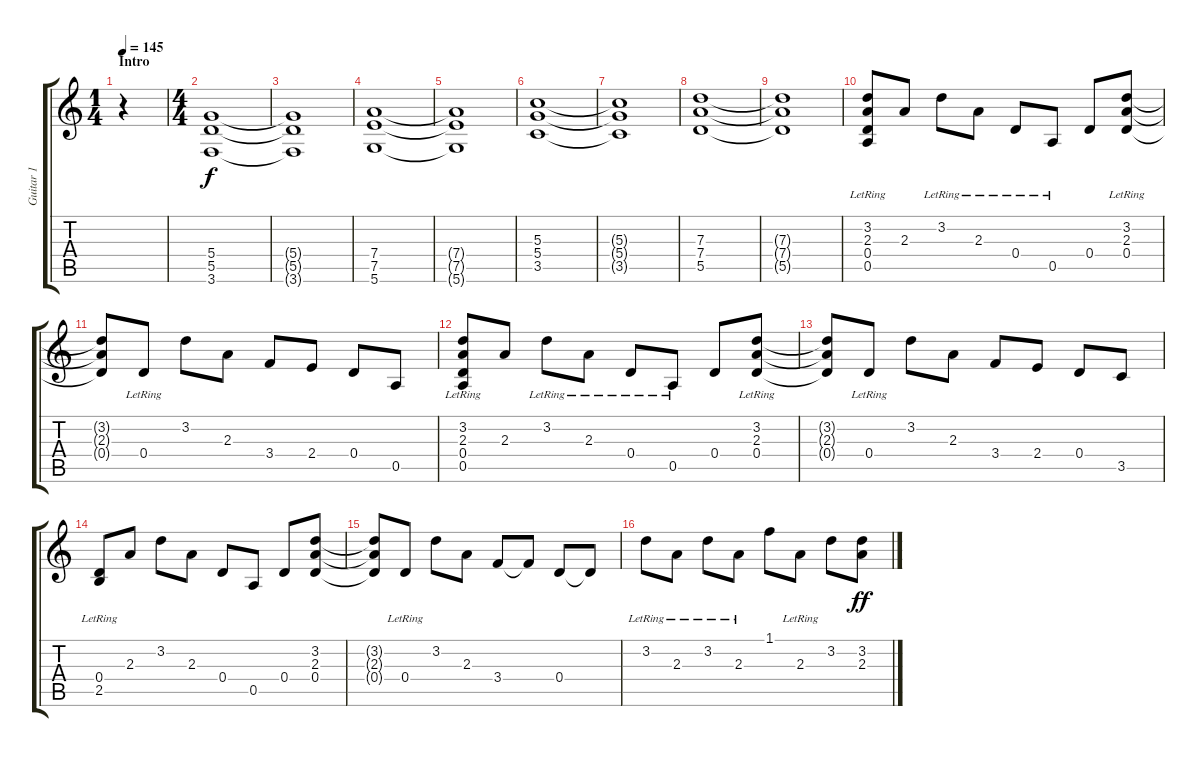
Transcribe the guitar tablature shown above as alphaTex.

\track ("Guitar 1" "Guitar 1") {instrument overdrivenguitar}
\staff {score tabs}
\tuning (E4 B3 G3 D3 A2 D2) {hide}
\ts (1 4)
\section ("" "Intro")
\tempo 145
\clef g2
\ks c
r.4{dy f instrument overdrivenguitar} |
\ts (4 4)
(5.4 5.5 3.6).1 |
(5.4{t} 5.5{t} 3.6{t}).1 |
(7.4 7.5 5.6).1 |
(7.4{t} 7.5{t} 5.6{t}).1 |
(5.3 5.4 3.5).1 |
(5.3{t} 5.4{t} 3.5{t}).1 |
(7.3 7.4 5.5).1 |
(7.3{t} 7.4{t} 5.5{t}).1 |
(3.2{lr} 2.3{lr} 0.4{lr} 0.5{lr}).8 2.3.8 3.2{lr}.8 2.3{lr}.8 0.4{lr}.8 0.5{lr}.8 0.4.8 (3.2{lr} 2.3{lr} 0.4{lr}).8 |
(3.2{t} 2.3{t} 0.4{t}).8 0.4{lr}.8 3.2.8 2.3.8 3.4.8 2.4.8 0.4.8 0.5.8 |
(3.2{lr} 2.3 0.4{lr} 0.5).8 2.3.8 3.2{lr}.8 2.3{lr}.8 0.4{lr}.8 0.5{lr}.8 0.4.8 (3.2{lr} 2.3{lr} 0.4{lr}).8 |
(3.2{t} 2.3{t} 0.4{t}).8 0.4{lr}.8 3.2.8 2.3.8 3.4.8 2.4.8 0.4.8 3.5.8 |
(0.4{lr} 2.5{lr}).8 2.3.8 3.2.8 2.3.8 0.4.8 0.5.8 0.4.8 (3.2 2.3 0.4).8 |
(3.2{t} 2.3{t} 0.4{t}).8 0.4{lr}.8 3.2.8 2.3.8 3.4.8 3.4{t}.8 0.4.8 0.4{t}.8 |
3.2{lr}.8 2.3{lr}.8 3.2{lr}.8 2.3{lr}.8 1.1.8 2.3{lr}.8 3.2.8 (3.2 2.3).8{dy ff}
